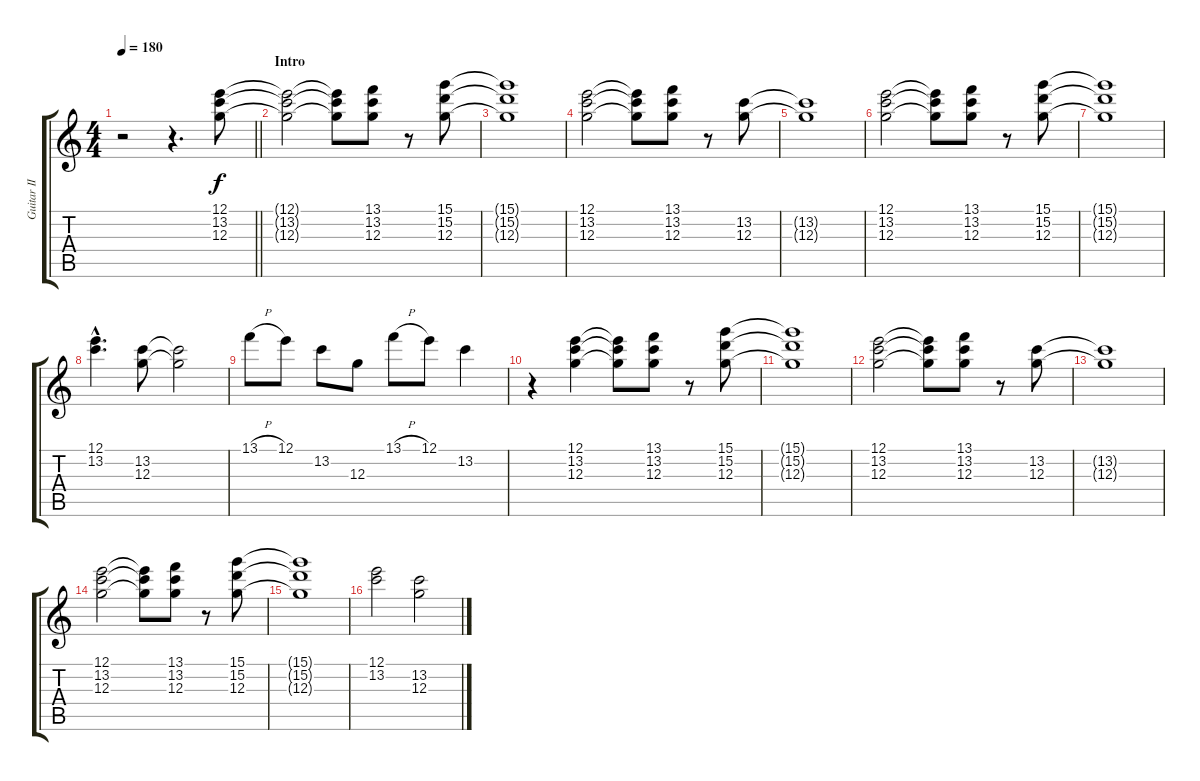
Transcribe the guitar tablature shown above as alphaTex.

\track ("Guitar II (Daita)" "Guitar II ") {instrument distortionguitar}
\staff {score tabs}
\tuning (E4 B3 G3 D3 A2 E2) {hide}
\ts (4 4)
\tempo 180
\clef g2
\barLineRight lightlight
\ks c
r.2{dy f instrument distortionguitar} r.4{d} (12.1 13.2 12.3).8 |
\section ("" "Intro")
(12.1{t} 13.2{t} 12.3{t}).2 (12.1{t} 13.2{t} 12.3{t}).8 (13.1 13.2 12.3).8 r.8 (15.1 15.2 12.3).8 |
(15.1{t} 15.2{t} 12.3{t}).1 |
(12.1 13.2 12.3).2 (12.1{t} 13.2{t} 12.3{t}).8 (13.1 13.2 12.3).8 r.8 (13.2 12.3).8 |
(13.2{t} 12.3{t}).1 |
(12.1 13.2 12.3).2 (12.1{t} 13.2{t} 12.3{t}).8 (13.1 13.2 12.3).8 r.8 (15.1 15.2 12.3).8 |
(15.1{t} 15.2{t} 12.3{t}).1 |
(12.1{hac} 13.2{hac}).4{d} (13.2 12.3).8 (13.2{t} 12.3{t}).2 |
13.1{h}.8 12.1.8 13.2.8 12.3.8 13.1{h}.8 12.1.8 13.2.4 |
r.4 (12.1 13.2 12.3).4 (12.1{t} 13.2{t} 12.3{t}).8 (13.1 13.2 12.3).8 r.8 (15.1 15.2 12.3).8 |
(15.1{t} 15.2{t} 12.3{t}).1 |
(12.1 13.2 12.3).2 (12.1{t} 13.2{t} 12.3{t}).8 (13.1 13.2 12.3).8 r.8 (13.2 12.3).8 |
(13.2{t} 12.3{t}).1 |
(12.1 13.2 12.3).2 (12.1{t} 13.2{t} 12.3{t}).8 (13.1 13.2 12.3).8 r.8 (15.1 15.2 12.3).8 |
(15.1{t} 15.2{t} 12.3{t}).1 |
(12.1 13.2).2 (13.2 12.3).2
